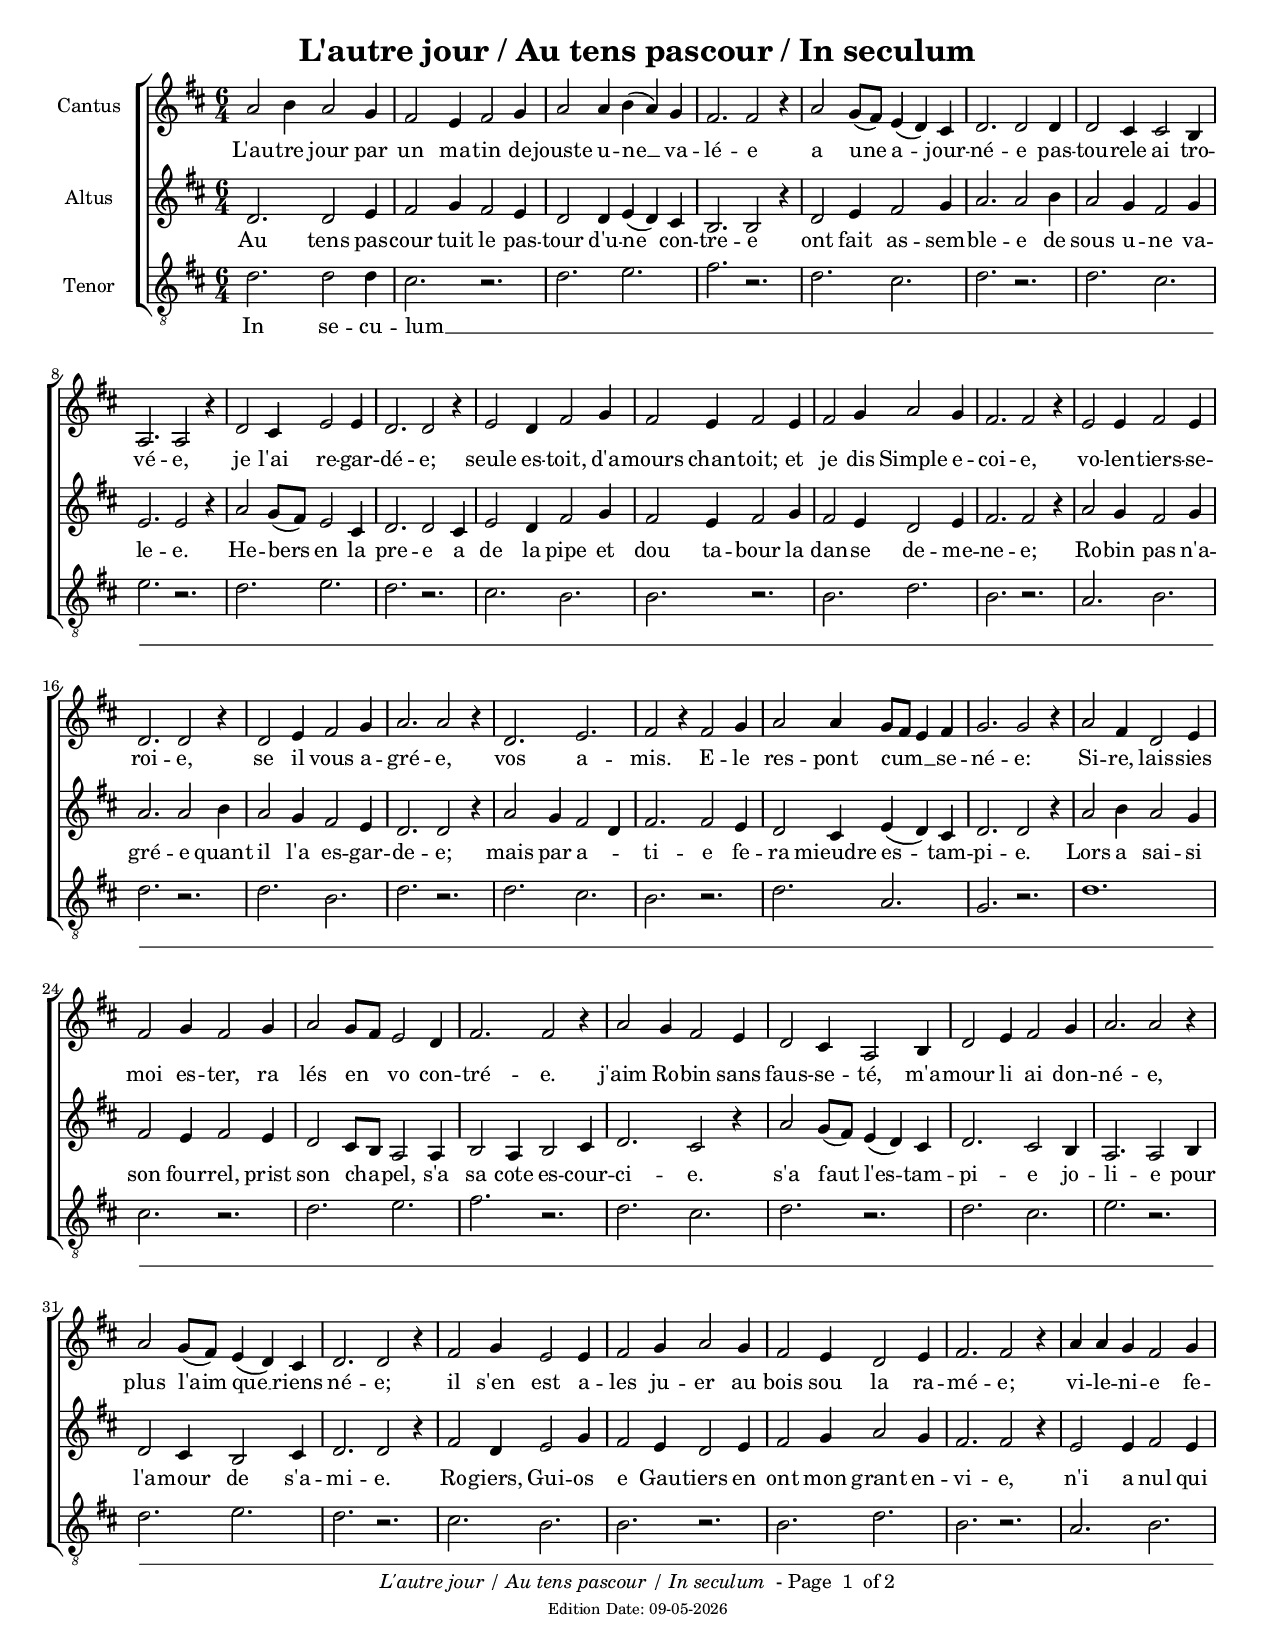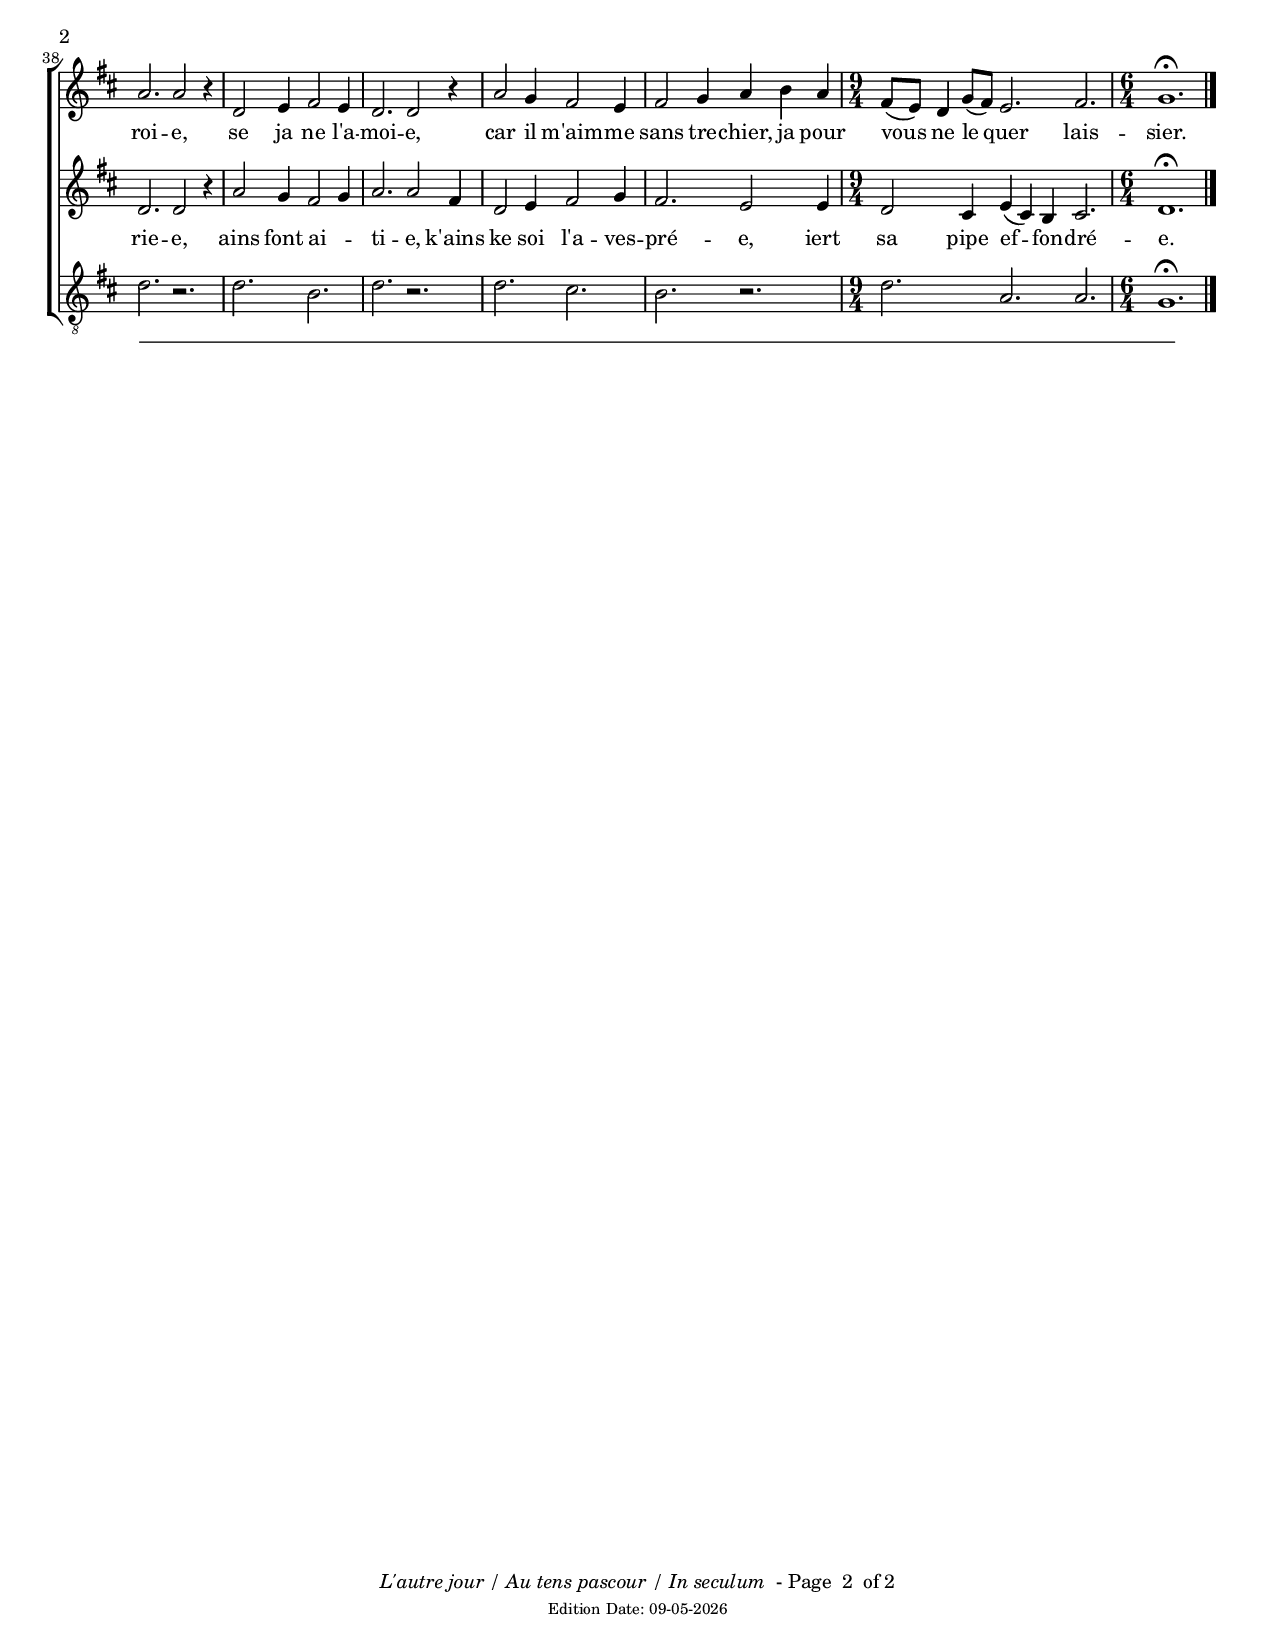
%{
l'autre_jour_transposed
===================
%}
date = #(strftime "%m-%d-%Y" (localtime (current-time)))

\paper {
  #(set-paper-size "letter")
  oddFooterMarkup = \markup {
  \column{
    \fill-line { \line {
      \italic \fromproperty #'header:title
      " - Page "
      \fromproperty #'page:page-number-string
      " of 2"
    } }
	\fill-line { \tiny { \line{ Edition Date: \date } } } }
  }
  evenFooterMarkup = \oddFooterMarkup
}
#(set-global-staff-size 17)

\include "english.ly"
\header{
  title = "L'autre jour / Au tens pascour / In seculum"
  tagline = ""

}

global= {
  \key d \major
  \time 6/4
  \autoBeamOff
}

cantusMusic = \transpose c d {  \relative g' {  
  g2 a4 g2 f4 | e2 d4 e2 f4 | g2 g4 a4( g) f |
  e2. e2 r4 | g2 f8([ e]) d4( c) b | c2. c2 c4 | c2 b4 b2 a4 | g2. g2 r4
  c2 b4 d2 d4 | c2. c2 r4 | d2 c4 e2 f4 | e2 d4 e2 d4 | e2 f4 g2 f4
  e2. e2 r4 | d2 d4 e2 d4 | c2. c2 r4 | c2 d4 e2 f4 | g2. g2 r4
  c,2. d2. | e2 r4 e2 f4 | g2 g4 f8[ \melisma e] d4 \melismaEnd e4 | f2. f2 r4
  g2 e4 c2 d4 e2 f4 e2 f4 | g2 f8[ e] d2 c4 | e2. e2 r4 |
  g2 f4 e2 d4 | c2 b4 g2 a4 | c2 d4 e2 f4 | g2. g2 r4 |
  g2 f8([ e]) d4( c) b | c2. c2 r4 | e2 f4 d2 d4 | e2 f4 g2 f4 | e2 d4 c2 d4 |
  e2. e2 r4 | g4 g f e2 f4 | g2. g2 r4 | c,2 d4 e2 d4 | c2. c2 r4 |
  g'2 f4 e2 d4 | e2 f4 g a g \time 9/4 e8([ d]) c4 f8([ e]) d2. e2. \time 6/4 f1.\fermata
  \bar "|."
} }

cantusWords =  \lyricmode {
  L'au -- tre jour par un ma -- tin de -- jouste u -- ne __ va -- lé -- e
  a une a -- jour -- né -- e pas -- tou -- rele ai tro -- vé -- e,
  je l'ai re -- gar -- dé -- e;
  seule es -- toit, d'a -- mours chan -- toit; et je dis Simple e -- coi -- e,
  vo -- len -- tiers -- se -- roi -- e,
  se il vous a -- gré -- e,
  vos a -- mis. E -- le res -- pont cum __ se -- né -- e:
  Si -- re, lais -- sies moi es -- ter, ra lés en vo con -- tré -- e.
  j'aim Ro -- bin sans faus -- se -- té, m'a -- mour li ai don -- né -- e,
  plus l'aim que __ riens né -- e; 
  il s'en est a -- les ju -- er au bois sou la ra -- mé -- e;
  vi -- le -- ni -- e fe -- roi -- e, se ja ne l'a -- moi -- e,
  car il m'aim -- me sans tre -- chier, ja pour vous ne le quer lais -- sier.
}

tenorMusic = 
\transpose c d { \relative c' {
  c2. c2 d4 | e2 f4 e2 d4 | c2 c4 d4( c) b |
  a2. a2 r4 | c2 d4 e2 f4 | g2. g2 a4 | g2 f4 e2 f4 | d2. d2 r4
  g2 f8([ e]) d2 b4 | c2. c2 b4 | d2 c4 e2 f4 | e2 d4 e2 f4 | e2 d4 c2 d4
  e2. e2 r4 | g2 f4 e2 f4 | g2. g2 a4 | g2 f4 e2 d4 | c2. c2 r4
  g'2 f4 e2 c4 | e2. e2 d4 | c2 b4 d( c) b | c2. c2 r4
  g'2 a4 g2 f4 | e2 d4 e2 d4 | c2 b8[ a] g2 g4 | a2 g4 a2 b4 |
  c2. b2 r4 | g'2 f8([ e]) d4( c) b | c2. b2 a4 | g2. g2 a4  
  c2 b4 a2 b4 | c2. c2 r4 | e2 c4 d2 f4 | e2 d4 c2 d4 | e2 f4 g2 f4 |
  e2. e2 r4 | d2 d4 e2 d4 | c2. c2 r4 | g'2 f4 e2 f4 | g2. g2 e4 |
  c2 d4 e2 f4 | e2. d2 d4 \time 9/4 c2 b4 d(b) a b2. \time 6/4 c1.\fermata
  \bar "|."
} }

tenorWords = \lyricmode {
  Au tens pas -- cour tuit le pas -- tour d'u -- ne con -- tre -- e
  ont fait as -- sem -- ble -- e de sous u -- ne va -- le -- e.
  He -- bers en la pre -- e a de la pipe et dou ta -- bour la dan -- se de -- me -- ne -- e;
  Ro -- bin pas n'a -- gré -- e quant il l'a es -- gar -- de -- e;
  mais par a -- _ ti -- e fe -- ra mieudre es -- tam -- pi -- e.
  Lors a sai -- si son four -- rel, prist son cha -- pel, s'a sa cote es -- cour -- ci -- e.
  s'a faut l'es -- tam -- pi -- e jo -- li -- e pour l'a -- mour de s'a -- mi -- e.
  Ro -- giers, Gui -- os e Gau -- tiers en ont mon grant en -- vi -- e, n'i a nul qui rie -- e,
  ains font ai -- _ ti -- e, k'ains ke soi l'a -- ves -- pré -- e,
  iert sa pipe ef -- fon -- dré -- e.
}

bassusMusic = 
\transpose c d { \relative a {
  c2. c2 c4 | b2. \melisma r | c d |
  e r c b c r c b d r |
  c d c r b a a r a c |
  a r g a c r c a c r |
  c b a r c g f r |
  c'1. | b2. r c d e r |
  c b c r c b d r |
  c d c r b a a r a c |
  a r g a c r c a c r |
  c b a r \time 9/4 c g g \time 6/4 f1.\fermata \melismaEnd
  \bar "|."
} }

bassusWords = \lyricmode {
  In se -- cu -- lum __
}


\score {
  \context ChoirStaff <<
    \context Staff = cantusStaff <<
      \set Staff.instrumentName = "Cantus"
      \context Voice = cantus {
	<< \global \cantusMusic >> 
      }
    >>

    \context Lyrics = cantus { s1 }

    \context Staff = tenorStaff <<
      \set Staff.instrumentName = "Altus"

      \context Voice = tenor { 
	<< \clef "G" \global \tenorMusic >> 
      }
    >>

    \context Lyrics = tenor { s1 }

    \context Staff = bassusStaff << \context Voice = bassus { 
      \set Staff.instrumentName = "Tenor"
      << \clef "G_8" \global \bassusMusic >>
    }
  >>

  \context Lyrics = bassus { s1 }
  \context Lyrics = cantus \lyricsto cantus \cantusWords
  \context Lyrics = tenor \lyricsto tenor \tenorWords
  \context Lyrics = bassus \lyricsto bassus \bassusWords

>>


  \midi {
    \context {
      \Score
      tempoWholesPerMinute = #(ly:make-moment 250 4)
      }
    }


\layout { }
}

\version "2.10.10"  % necessary for upgrading to future LilyPond versions.
